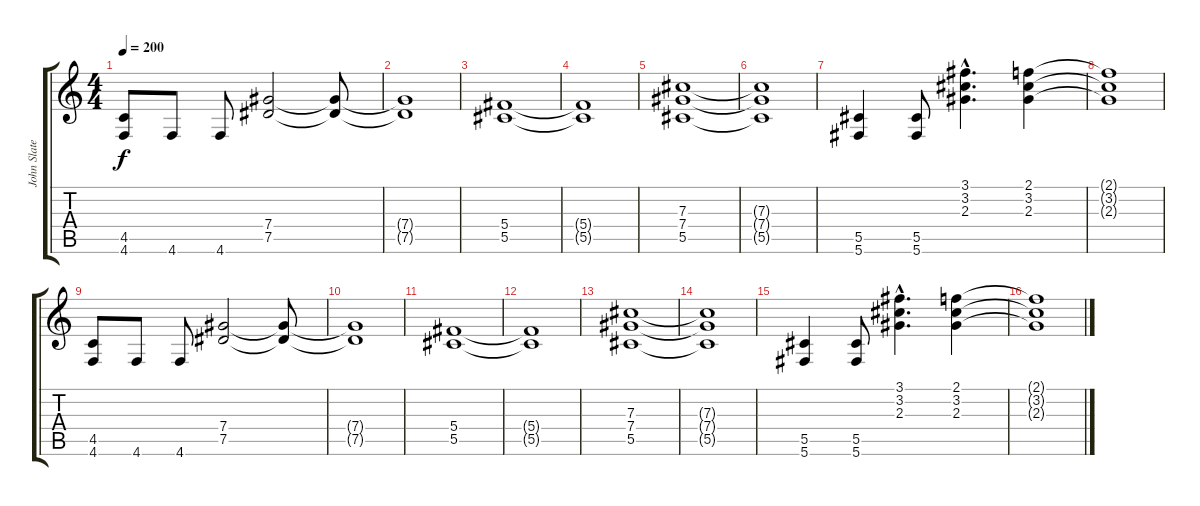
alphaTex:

\track ("John Slater" "John Slate") {instrument distortionguitar}
\staff {score tabs}
\tuning (Eb4 Bb3 Gb3 Db3 Ab2 Db2) {hide}
\ts (4 4)
\tempo 200
\clef g2
\ks c
(4.5 4.6).8{dy f} 4.6.8 4.6.8 (7.4 7.5).2 (7.4{t} 7.5{t}).8 |
(7.4{t} 7.5{t}).1 |
(5.4 5.5).1 |
(5.4{t} 5.5{t}).1 |
(7.3 7.4 5.5).1 |
(7.3{t} 7.4{t} 5.5{t}).1 |
(5.5 5.6).4 (5.5 5.6).8 (3.1{hac} 3.2{hac} 2.3{hac}).4{d} (2.1 3.2 2.3).4 |
(2.1{t} 3.2{t} 2.3{t}).1 |
(4.5 4.6).8 4.6.8 4.6.8 (7.4 7.5).2 (7.4{t} 7.5{t}).8 |
(7.4{t} 7.5{t}).1 |
(5.4 5.5).1 |
(5.4{t} 5.5{t}).1 |
(7.3 7.4 5.5).1 |
(7.3{t} 7.4{t} 5.5{t}).1 |
(5.5 5.6).4 (5.5 5.6).8 (3.1{hac} 3.2{hac} 2.3{hac}).4{d} (2.1 3.2 2.3).4 |
(2.1{t} 3.2{t} 2.3{t}).1
